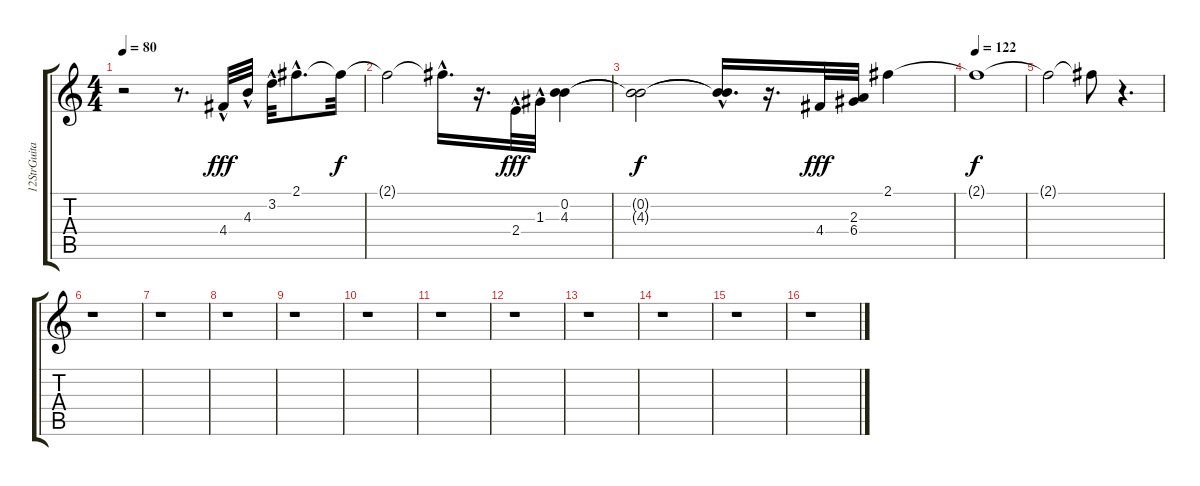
\track ("12StrGuitar" "12StrGuita") {instrument acousticguitarsteel}
\staff {score tabs}
\tuning (E4 B3 G3 D3 A2 E2) {hide}
\ts (4 4)
\tempo 80
\clef g2
\ks c
r.2{dy fff instrument acousticguitarsteel} r.8{d} 4.4{hac}.32 4.3{hac}.32 3.2{hac}.32 2.1{hac}.8{d} 2.1{t}.32{dy f} |
2.1{t}.2 2.1{hac t}.16{d} r.16{d} 2.4{hac}.32{dy fff} 1.3{hac}.32 (0.2 4.3).4 |
(0.2{t} 4.3{t}).2{dy f} (0.2{hac t} 4.3{t}).16{d} r.16{d} 4.4.32{dy fff} (2.3 6.4).32 2.1.4 |
\tempo 122
2.1{t}.1{dy f} |
2.1{t}.2 2.1{t}.8 r.4{d} |
r.1 |
r.1 |
r.1 |
r.1 |
r.1 |
r.1 |
r.1 |
r.1 |
r.1 |
r.1 |
r.1
